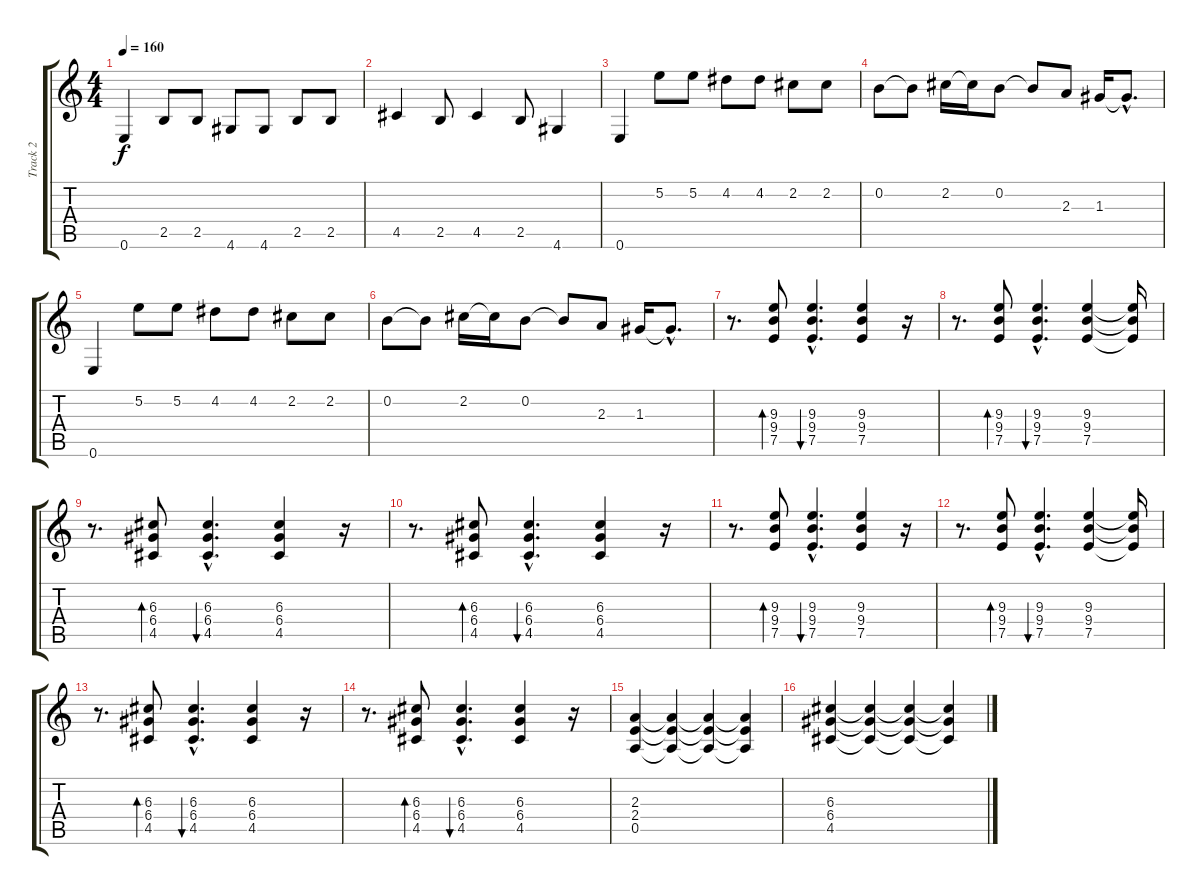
\track ("Track 2" "Track 2") {instrument overdrivenguitar}
\staff {score tabs}
\tuning (E4 B3 G3 D3 A2 E2) {hide}
\ts (4 4)
\tempo 160
\clef g2
\ks c
0.6.4{dy f} 2.5.8 2.5.8 4.6.8 4.6.8 2.5.8 2.5.8 |
4.5.4 2.5.8 4.5.4 2.5.8 4.6.4 |
0.6.4 5.2.8 5.2.8 4.2.8 4.2.8 2.2.8 2.2.8 |
0.2.8 0.2{t}.8 2.2.16 2.2{t}.16 0.2.8 0.2{t}.8 2.3.8 1.3.16 1.3{hac t}.8{d} |
0.6.4 5.2.8 5.2.8 4.2.8 4.2.8 2.2.8 2.2.8 |
0.2.8 0.2{t}.8 2.2.16 2.2{t}.16 0.2.8 0.2{t}.8 2.3.8 1.3.16 1.3{hac t}.8{d} |
r.8{d} (9.3 9.4 7.5).8{bd 60} (9.3{hac} 9.4{hac} 7.5{hac}).4{d bu 60} (9.3 9.4 7.5).4 r.16 |
r.8{d} (9.3 9.4 7.5).8{bd 60} (9.3{hac} 9.4{hac} 7.5{hac}).4{d bu 60} (9.3 9.4 7.5).4 (9.3{t} 9.4{t} 7.5{t}).16 |
r.8{d} (6.3 6.4 4.5).8{bd 60} (6.3{hac} 6.4{hac} 4.5{hac}).4{d bu 60} (6.3 6.4 4.5).4 r.16 |
r.8{d} (6.3 6.4 4.5).8{bd 60} (6.3{hac} 6.4{hac} 4.5{hac}).4{d bu 60} (6.3 6.4 4.5).4 r.16 |
r.8{d} (9.3 9.4 7.5).8{bd 60} (9.3{hac} 9.4{hac} 7.5{hac}).4{d bu 60} (9.3 9.4 7.5).4 r.16 |
r.8{d} (9.3 9.4 7.5).8{bd 60} (9.3{hac} 9.4{hac} 7.5{hac}).4{d bu 60} (9.3 9.4 7.5).4 (9.3{t} 9.4{t} 7.5{t}).16 |
r.8{d} (6.3 6.4 4.5).8{bd 60} (6.3{hac} 6.4{hac} 4.5{hac}).4{d bu 60} (6.3 6.4 4.5).4 r.16 |
r.8{d} (6.3 6.4 4.5).8{bd 60} (6.3{hac} 6.4{hac} 4.5{hac}).4{d bu 60} (6.3 6.4 4.5).4 r.16 |
(2.3 2.4 0.5).4 (2.3{t} 2.4{t} 0.5{t}).4 (2.3{t} 2.4{t} 0.5{t}).4 (2.3{t} 2.4{t} 0.5{t}).4 |
(6.3 6.4 4.5).4 (6.3{t} 6.4{t} 4.5{t}).4 (6.3{t} 6.4{t} 4.5{t}).4 (6.3{t} 6.4{t} 4.5{t}).4
